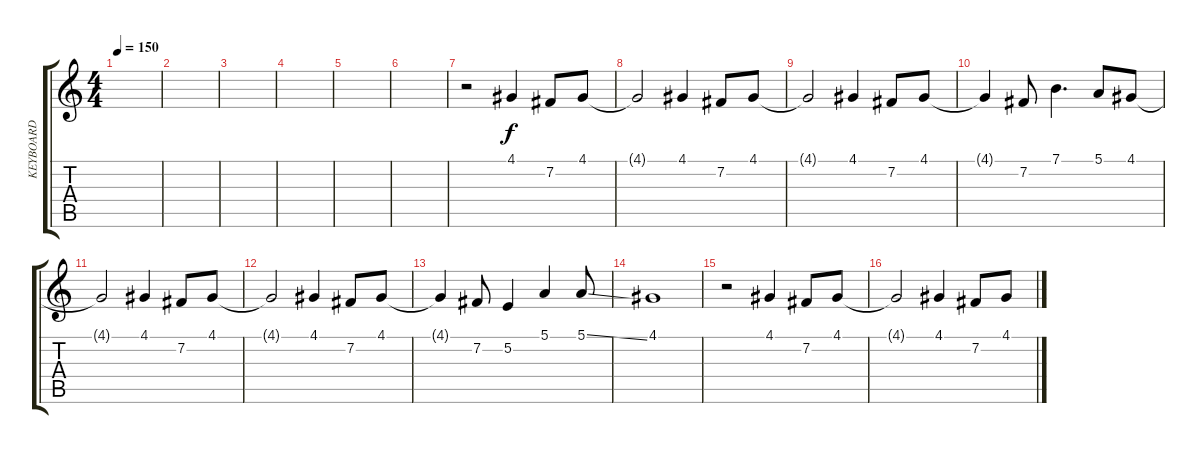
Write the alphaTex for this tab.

\track ("KEYBOARD" "KEYBOARD") {instrument electricgrandpiano}
\staff {score tabs}
\tuning (E4 B3 G3 D3 A2 E2) {hide}
\ts (4 4)
\tempo 150
\clef g2
\ks c
|
|
|
|
|
|
r.2 4.1.4 7.2.8 4.1.8 |
4.1{t}.2 4.1.4 7.2.8 4.1.8 |
4.1{t}.2 4.1.4 7.2.8 4.1.8 |
4.1{t}.4 7.2.8 7.1.4{d} 5.1.8 4.1.8 |
4.1{t}.2 4.1.4 7.2.8 4.1.8 |
4.1{t}.2 4.1.4 7.2.8 4.1.8 |
4.1{t}.4 7.2.8 5.2.4 5.1.4 5.1{ss}.8 |
4.1.1 |
r.2 4.1.4 7.2.8 4.1.8 |
4.1{t}.2 4.1.4 7.2.8 4.1.8
